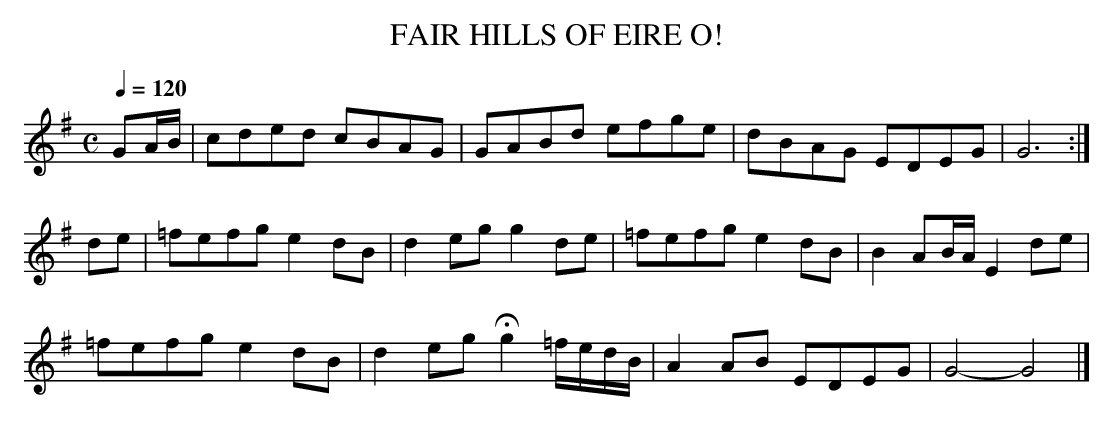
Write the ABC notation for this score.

X:1
T:FAIR HILLS OF EIRE O!
Q:1/4=120
M:C
L:1/8
K:G
GA/B/|cded cBAG|GABd efge|dBAG EDEG|G6:|
de|=fefg e2dB|d2eg g2de|=fefg e2dB|B2AB/A/ E2de|
=fefg e2dB|d2eg Hg2 =f/e/d/B/|A2AB EDEG|G4-G4|]
